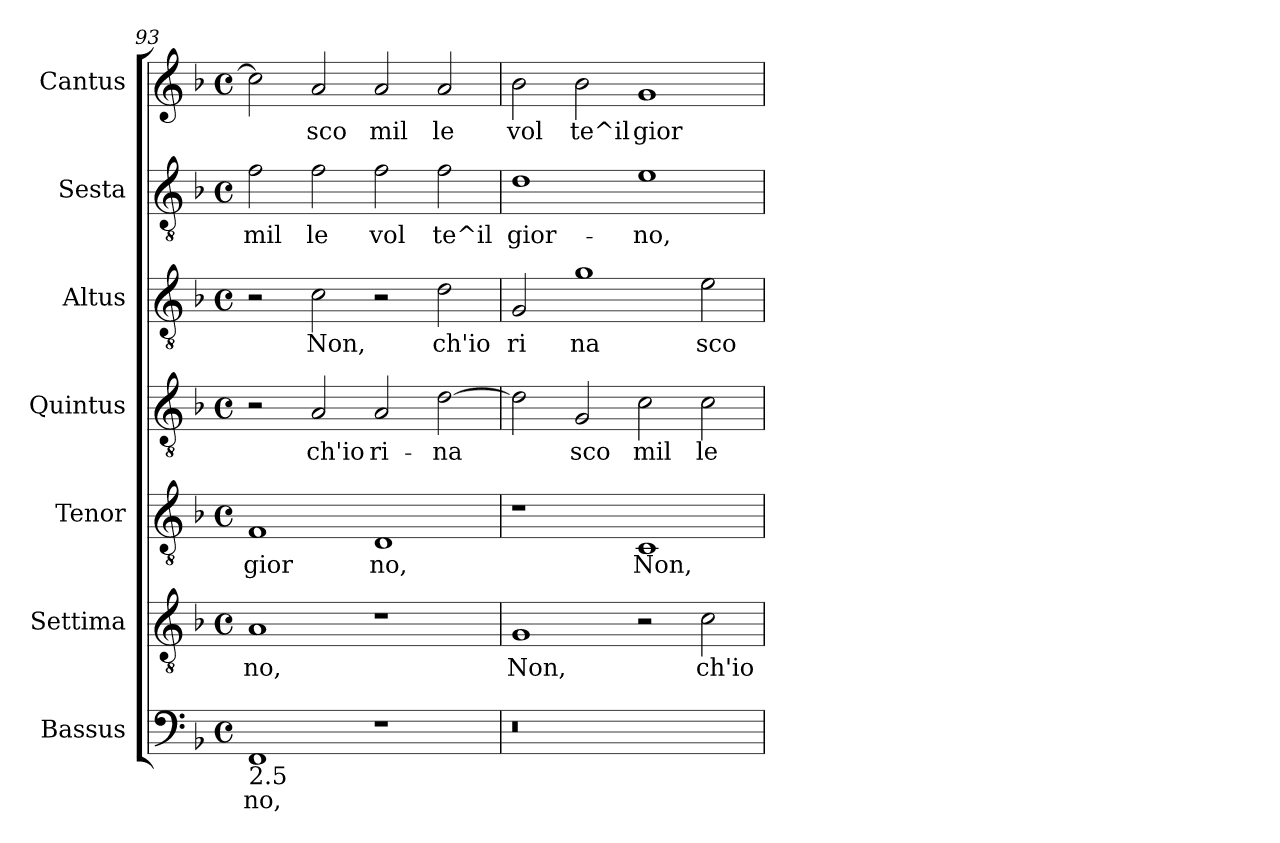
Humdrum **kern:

**kern	**text	**kern	**text	**kern	**text	**kern	**text	**kern	**text	**kern	**text	**kern	**text
*part7	*part7	*part6	*part6	*part5	*part5	*part4	*part4	*part3	*part3	*part2	*part2	*part1	*part1
*staff7	*staff7	*staff6	*staff6	*staff5	*staff5	*staff4	*staff4	*staff3	*staff3	*staff2	*staff2	*staff1	*staff1
*I"Bassus	*	*I"Settima	*	*I"Tenor	*	*I"Quintus	*	*I"Altus	*	*I"Sesta	*	*I"Cantus	*
*clefF4	*	*clefGv2	*	*clefGv2	*	*clefGv2	*	*clefGv2	*	*clefGv2	*	*clefG2	*
*k[b-]	*	*k[b-]	*	*k[b-]	*	*k[b-]	*	*k[b-]	*	*k[b-]	*	*k[b-]	*
*F:	*	*F:	*	*F:	*	*F:	*	*F:	*	*F:	*	*F:	*
*M4/4	*	*M4/4	*	*M4/4	*	*M4/4	*	*M4/4	*	*M4/4	*	*M4/4	*
*met(c)	*	*met(c)	*	*met(c)	*	*met(c)	*	*met(c)	*	*met(c)	*	*met(c)	*
=93	=93	=93	=93	=93	=93	=93	=93	=93	=93	=93	=93	=93	=93
!LO:TX:b:t=2.5	!	!	!	!	!	!	!	!	!	!	!	!	!
!	!LO:LY:b:cj	!	!LO:LY:b:cj	!	!LO:LY:b:cj	!	!	!	!	!	!LO:LY:b:cj	!	!LO:LY:b:cj
1FF	no,	1A	no,	1F	gior	2r	.	2r	.	2f\	mil	2cc\]	.
!	!	!	!	!	!	!	!LO:LY:b:cj	!	!LO:LY:b:cj	!	!LO:LY:b:cj	!	!LO:LY:b:cj
.	.	.	.	.	.	2A/	ch'io	2c\	Non,	2f\	le	2a/	sco
!	!	!	!	!	!LO:LY:b:cj	!	!LO:LY:b:cj	!	!	!	!LO:LY:b:cj	!	!LO:LY:b:cj
1r	.	1r	.	1D	no,	2A/	ri-	2r	.	2f\	vol	2a/	mil
!	!	!	!	!	!	!	!LO:LY:b:cj	!	!LO:LY:b:cj	!	!LO:LY:b:cj	!	!LO:LY:b:cj
.	.	.	.	.	.	[>2d\	-na-	2d\	ch'io	2f\	te^il	2a/	le
!!LO:PB:g=z
=94	=94	=94	=94	=94	=94	=94	=94	=94	=94	=94	=94	=94	=94
!	!	!	!LO:LY:b:cj	!	!	!	!LO:LY:b:cj	!	!LO:LY:b:cj	!	!LO:LY:b:cj	!	!LO:LY:b:cj
0r	.	1G	Non,	1r	.	2d\]	--	2G/	ri	1d	gior-	2b-\	vol
!	!	!	!	!	!	!	!LO:LY:b:cj	!	!LO:LY:b:cj	!	!	!	!LO:LY:b:cj
.	.	.	.	.	.	2G/	-sco	1g	na	.	.	2b-\	te^il
!	!	!	!	!	!LO:LY:b:cj	!	!LO:LY:b:cj	!	!	!	!LO:LY:b:cj	!	!LO:LY:b:cj
.	.	2r	.	1C	Non,	2c\	mil	.	.	1e	-no,	1g	gior
!	!	!	!LO:LY:b:cj	!	!	!	!LO:LY:b:cj	!	!LO:LY:b:cj	!	!	!	!
.	.	2c\	ch'io	.	.	2c\	le	2e\	sco	.	.	.	.
=	=	=	=	=	=	=	=	=	=	=	=	=	=
*-	*-	*-	*-	*-	*-	*-	*-	*-	*-	*-	*-	*-	*-
